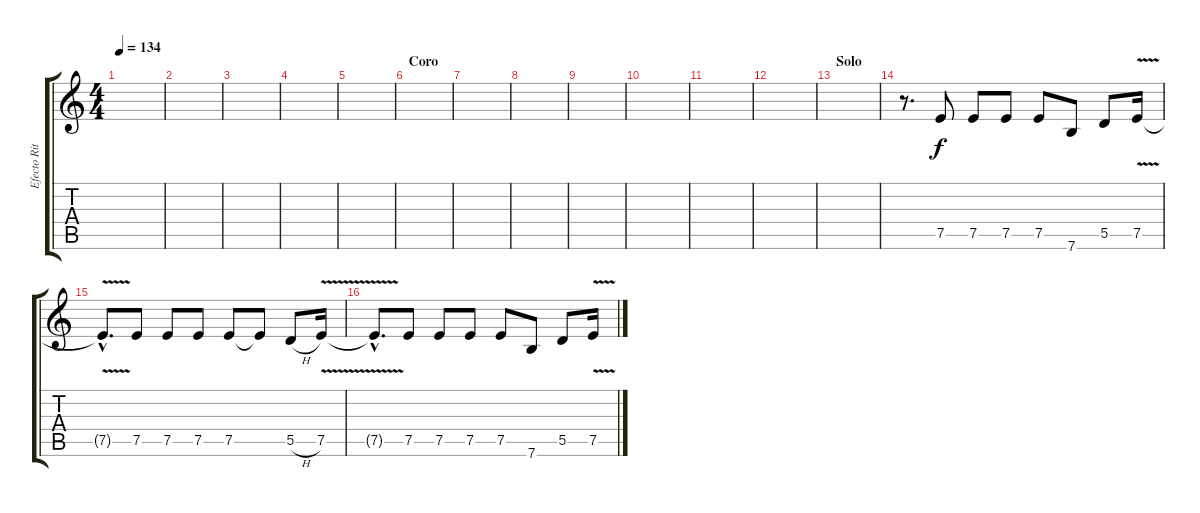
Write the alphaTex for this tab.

\track ("Efecto Ritmica" "Efecto Rit") {instrument guitarharmonics}
\staff {score tabs}
\tuning (E4 B3 G3 D3 A2 E2) {hide}
\ts (4 4)
\tempo 134
\clef g2
\ks c
|
|
|
|
|
\section ("" "Coro")
|
|
|
|
|
|
|
\section ("" "Solo")
|
r.8{d} 7.5.8 7.5.8 7.5.8 7.5.8 7.6.8 5.5.8 7.5{v}.16 |
7.5{hac t}.8{d} 7.5.8 7.5.8 7.5.8 7.5.8 7.5{t}.8 5.5{h}.8 7.5{v}.16 |
7.5{hac t}.8{d} 7.5.8 7.5.8 7.5.8 7.5.8 7.6.8 5.5.8 7.5{v}.16
